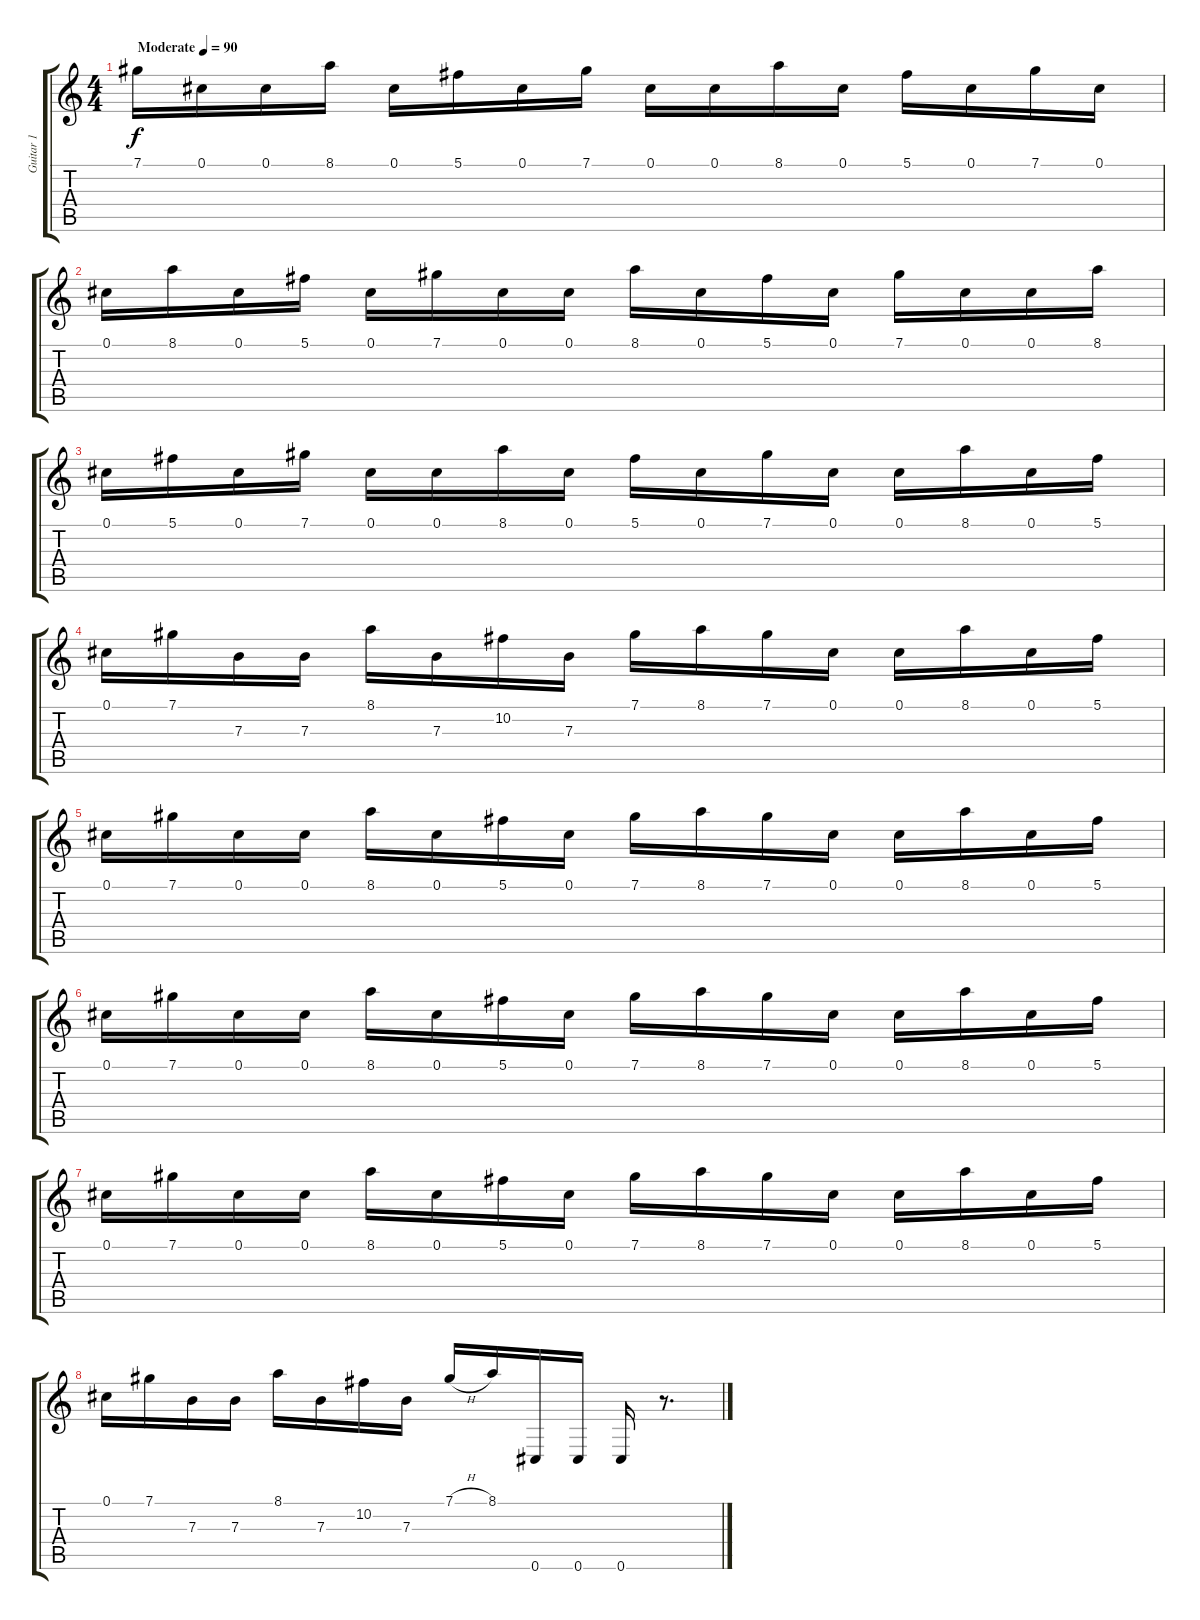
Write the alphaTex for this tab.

\track ("Guitar 1" "Guitar 1") {instrument distortionguitar}
\staff {score tabs}
\tuning (Db4 Ab3 E3 B2 Gb2 Db2) {hide}
\ts (4 4)
\tempo (90 "Moderate")
\clef g2
\ks c
7.1.16{dy f instrument distortionguitar} 0.1.16 0.1.16 8.1.16 0.1.16 5.1.16 0.1.16 7.1.16 0.1.16 0.1.16 8.1.16 0.1.16 5.1.16 0.1.16 7.1.16 0.1.16 |
0.1.16 8.1.16 0.1.16 5.1.16 0.1.16 7.1.16 0.1.16 0.1.16 8.1.16 0.1.16 5.1.16 0.1.16 7.1.16 0.1.16 0.1.16 8.1.16 |
0.1.16 5.1.16 0.1.16 7.1.16 0.1.16 0.1.16 8.1.16 0.1.16 5.1.16 0.1.16 7.1.16 0.1.16 0.1.16 8.1.16 0.1.16 5.1.16 |
0.1.16 7.1.16 7.3.16 7.3.16 8.1.16 7.3.16 10.2.16 7.3.16 7.1.16 8.1.16 7.1.16 0.1.16 0.1.16 8.1.16 0.1.16 5.1.16 |
0.1.16 7.1.16 0.1.16 0.1.16 8.1.16 0.1.16 5.1.16 0.1.16 7.1.16 8.1.16 7.1.16 0.1.16 0.1.16 8.1.16 0.1.16 5.1.16 |
0.1.16 7.1.16 0.1.16 0.1.16 8.1.16 0.1.16 5.1.16 0.1.16 7.1.16 8.1.16 7.1.16 0.1.16 0.1.16 8.1.16 0.1.16 5.1.16 |
0.1.16 7.1.16 0.1.16 0.1.16 8.1.16 0.1.16 5.1.16 0.1.16 7.1.16 8.1.16 7.1.16 0.1.16 0.1.16 8.1.16 0.1.16 5.1.16 |
0.1.16 7.1.16 7.3.16 7.3.16 8.1.16 7.3.16 10.2.16 7.3.16 7.1{h}.16 8.1.16 0.6.16 0.6.16 0.6.16 r.8{d}
